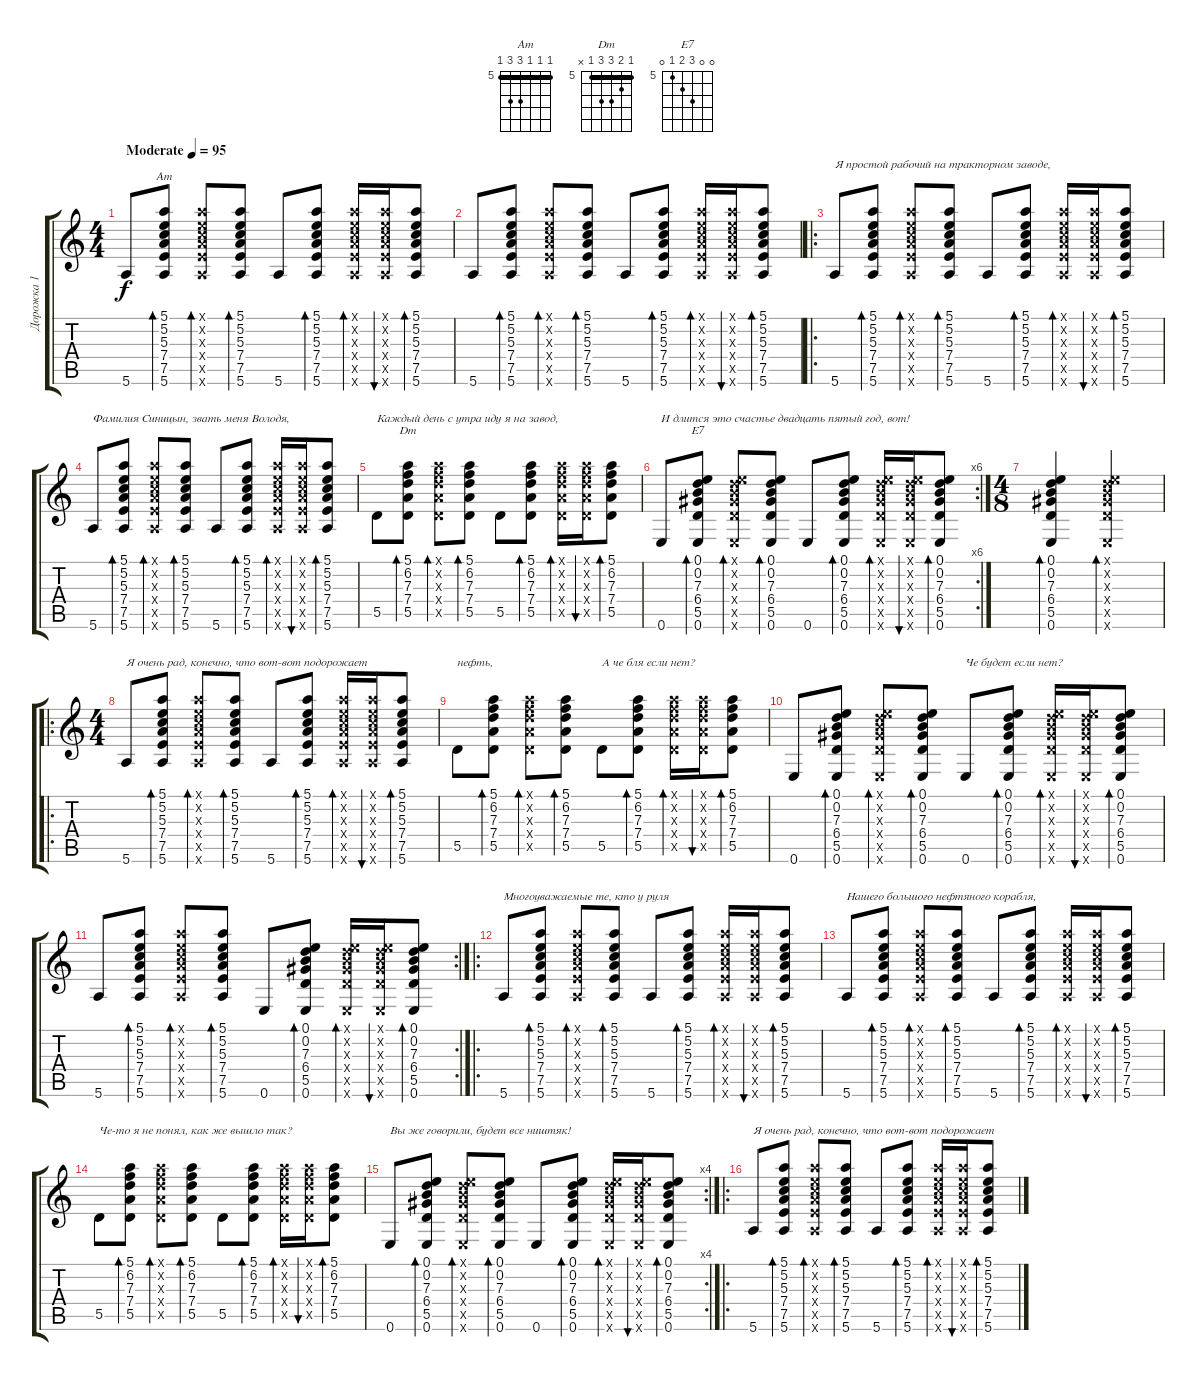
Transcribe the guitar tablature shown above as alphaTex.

\track ("Дорожка 1" "Дорожка 1") {instrument acousticguitarsteel}
\staff {score tabs}
\tuning (E4 B3 G3 D3 A2 E2) {hide}
\chord ("Am" 5 5 5 7 7 5) {firstfret 5 barre 5}
\chord ("Dm" 5 6 7 7 5 x) {firstfret 5 barre 5}
\chord ("E7" 0 0 7 6 5 0) {firstfret 5}
\ts (4 4)
\tempo (95 "Moderate")
\clef g2
\ks c
5.6.8{dy f instrument acousticguitarsteel} (5.1 5.2 5.3 7.4 7.5 5.6).8{bd 30 ch "Am"} (5.1{x} 5.2{x} 5.3{x} 7.4{x} 7.5{x} 5.6{x}).8{bd 30} (5.1 5.2 5.3 7.4 7.5 5.6).8{bd 30} 5.6.8 (5.1 5.2 5.3 7.4 7.5 5.6).8{bd 30} (5.1{x} 5.2{x} 5.3{x} 7.4{x} 7.5{x} 5.6{x}).16{bd 30} (5.1{x} 5.2{x} 5.3{x} 7.4{x} 7.5{x} 5.6{x}).16{bu 30} (5.1 5.2 5.3 7.4 7.5 5.6).8{bd 30} |
5.6.8 (5.1 5.2 5.3 7.4 7.5 5.6).8{bd 30} (5.1{x} 5.2{x} 5.3{x} 7.4{x} 7.5{x} 5.6{x}).8{bd 30} (5.1 5.2 5.3 7.4 7.5 5.6).8{bd 30} 5.6.8 (5.1 5.2 5.3 7.4 7.5 5.6).8{bd 30} (5.1{x} 5.2{x} 5.3{x} 7.4{x} 7.5{x} 5.6{x}).16{bd 30} (5.1{x} 5.2{x} 5.3{x} 7.4{x} 7.5{x} 5.6{x}).16{bu 30} (5.1 5.2 5.3 7.4 7.5 5.6).8{bd 30} |
\ro
5.6.8{txt "Я простой рабочий на тракторном заводе,"} (5.1 5.2 5.3 7.4 7.5 5.6).8{bd 30} (5.1{x} 5.2{x} 5.3{x} 7.4{x} 7.5{x} 5.6{x}).8{bd 30} (5.1 5.2 5.3 7.4 7.5 5.6).8{bd 30} 5.6.8 (5.1 5.2 5.3 7.4 7.5 5.6).8{bd 30} (5.1{x} 5.2{x} 5.3{x} 7.4{x} 7.5{x} 5.6{x}).16{bd 30} (5.1{x} 5.2{x} 5.3{x} 7.4{x} 7.5{x} 5.6{x}).16{bu 30} (5.1 5.2 5.3 7.4 7.5 5.6).8{bd 30} |
5.6.8{txt "Фамилия Синицын, звать меня Володя,"} (5.1 5.2 5.3 7.4 7.5 5.6).8{bd 30} (5.1{x} 5.2{x} 5.3{x} 7.4{x} 7.5{x} 5.6{x}).8{bd 30} (5.1 5.2 5.3 7.4 7.5 5.6).8{bd 30} 5.6.8 (5.1 5.2 5.3 7.4 7.5 5.6).8{bd 30} (5.1{x} 5.2{x} 5.3{x} 7.4{x} 7.5{x} 5.6{x}).16{bd 30} (5.1{x} 5.2{x} 5.3{x} 7.4{x} 7.5{x} 5.6{x}).16{bu 30} (5.1 5.2 5.3 7.4 7.5 5.6).8{bd 30} |
5.5.8{txt "Каждый день с утра иду я на завод,"} (5.1 6.2 7.3 7.4 5.5).8{bd 30 ch "Dm"} (5.1{x} 6.2{x} 7.3{x} 7.4{x} 5.5{x}).8{bd 30} (5.1 6.2 7.3 7.4 5.5).8{bd 30} 5.5.8 (5.1 6.2 7.3 7.4 5.5).8{bd 30} (5.1{x} 6.2{x} 7.3{x} 7.4{x} 5.5{x}).16{bd 30} (5.1{x} 6.2{x} 7.3{x} 7.4{x} 5.5{x}).16{bu 30} (5.1 6.2 7.3 7.4 5.5).8{bd 30} |
\rc 6
0.6.8{txt "И длится это счастье двадцать пятый год, вот!"} (0.1 0.2 7.3 6.4 5.5 0.6).8{bd 30 ch "E7"} (0.1{x} 0.2{x} 7.3{x} 6.4{x} 5.5{x} 0.6{x}).8{bd 30} (0.1 0.2 7.3 6.4 5.5 0.6).8{bd 30} 0.6.8 (0.1 0.2 7.3 6.4 5.5 0.6).8{bd 30} (0.1{x} 0.2{x} 7.3{x} 6.4{x} 5.5{x} 0.6{x}).16{bd 30} (0.1{x} 0.2{x} 7.3{x} 6.4{x} 5.5{x} 0.6{x}).16{bu 30} (0.1 0.2 7.3 6.4 5.5 0.6).8{bd 30} |
\ts (4 8)
(0.1 0.2 7.3 6.4 5.5 0.6).4{bd 30} (0.1{x} 0.2{x} 7.3{x} 6.4{x} 5.5{x} 0.6{x}).4{bd 30} |
\ro
\ts (4 4)
5.6.8{txt "Я очень рад, конечно, что вот-вот подорожает"} (5.1 5.2 5.3 7.4 7.5 5.6).8{bd 30} (5.1{x} 5.2{x} 5.3{x} 7.4{x} 7.5{x} 5.6{x}).8{bd 30} (5.1 5.2 5.3 7.4 7.5 5.6).8{bd 30} 5.6.8 (5.1 5.2 5.3 7.4 7.5 5.6).8{bd 30} (5.1{x} 5.2{x} 5.3{x} 7.4{x} 7.5{x} 5.6{x}).16{bd 30} (5.1{x} 5.2{x} 5.3{x} 7.4{x} 7.5{x} 5.6{x}).16{bu 30} (5.1 5.2 5.3 7.4 7.5 5.6).8{bd 30} |
5.5.8{txt "нефть,"} (5.1 6.2 7.3 7.4 5.5).8{bd 30} (5.1{x} 6.2{x} 7.3{x} 7.4{x} 5.5{x}).8{bd 30} (5.1 6.2 7.3 7.4 5.5).8{bd 30} 5.5.8{txt "А че бля если нет?"} (5.1 6.2 7.3 7.4 5.5).8{bd 30} (5.1{x} 6.2{x} 7.3{x} 7.4{x} 5.5{x}).16{bd 30} (5.1{x} 6.2{x} 7.3{x} 7.4{x} 5.5{x}).16{bu 30} (5.1 6.2 7.3 7.4 5.5).8{bd 30} |
0.6.8 (0.1 0.2 7.3 6.4 5.5 0.6).8{bd 30} (0.1{x} 0.2{x} 7.3{x} 6.4{x} 5.5{x} 0.6{x}).8{bd 30} (0.1 0.2 7.3 6.4 5.5 0.6).8{bd 30} 0.6.8{txt "Че будет если нет?"} (0.1 0.2 7.3 6.4 5.5 0.6).8{bd 30} (0.1{x} 0.2{x} 7.3{x} 6.4{x} 5.5{x} 0.6{x}).16{bd 30} (0.1{x} 0.2{x} 7.3{x} 6.4{x} 5.5{x} 0.6{x}).16{bu 30} (0.1 0.2 7.3 6.4 5.5 0.6).8{bd 30} |
\rc 2
5.6.8 (5.1 5.2 5.3 7.4 7.5 5.6).8{bd 30} (5.1{x} 5.2{x} 5.3{x} 7.4{x} 7.5{x} 5.6{x}).8{bd 30} (5.1 5.2 5.3 7.4 7.5 5.6).8{bd 30} 0.6.8 (0.1 0.2 7.3 6.4 5.5 0.6).8{bd 30} (0.1{x} 0.2{x} 7.3{x} 6.4{x} 5.5{x} 0.6{x}).16{bd 30} (0.1{x} 0.2{x} 7.3{x} 6.4{x} 5.5{x} 0.6{x}).16{bu 30} (0.1 0.2 7.3 6.4 5.5 0.6).8{bd 30} |
\ro
5.6.8{txt "Многоуважаемые те, кто у руля "} (5.1 5.2 5.3 7.4 7.5 5.6).8{bd 30} (5.1{x} 5.2{x} 5.3{x} 7.4{x} 7.5{x} 5.6{x}).8{bd 30} (5.1 5.2 5.3 7.4 7.5 5.6).8{bd 30} 5.6.8 (5.1 5.2 5.3 7.4 7.5 5.6).8{bd 30} (5.1{x} 5.2{x} 5.3{x} 7.4{x} 7.5{x} 5.6{x}).16{bd 30} (5.1{x} 5.2{x} 5.3{x} 7.4{x} 7.5{x} 5.6{x}).16{bu 30} (5.1 5.2 5.3 7.4 7.5 5.6).8{bd 30} |
5.6.8{txt "Нашего большого нефтяного корабля,"} (5.1 5.2 5.3 7.4 7.5 5.6).8{bd 30} (5.1{x} 5.2{x} 5.3{x} 7.4{x} 7.5{x} 5.6{x}).8{bd 30} (5.1 5.2 5.3 7.4 7.5 5.6).8{bd 30} 5.6.8 (5.1 5.2 5.3 7.4 7.5 5.6).8{bd 30} (5.1{x} 5.2{x} 5.3{x} 7.4{x} 7.5{x} 5.6{x}).16{bd 30} (5.1{x} 5.2{x} 5.3{x} 7.4{x} 7.5{x} 5.6{x}).16{bu 30} (5.1 5.2 5.3 7.4 7.5 5.6).8{bd 30} |
5.5.8{txt "Че-то я не понял, как же вышло так?"} (5.1 6.2 7.3 7.4 5.5).8{bd 30} (5.1{x} 6.2{x} 7.3{x} 7.4{x} 5.5{x}).8{bd 30} (5.1 6.2 7.3 7.4 5.5).8{bd 30} 5.5.8 (5.1 6.2 7.3 7.4 5.5).8{bd 30} (5.1{x} 6.2{x} 7.3{x} 7.4{x} 5.5{x}).16{bd 30} (5.1{x} 6.2{x} 7.3{x} 7.4{x} 5.5{x}).16{bu 30} (5.1 6.2 7.3 7.4 5.5).8{bd 30} |
\rc 4
0.6.8{txt "Вы же говорили, будет все ништяк!"} (0.1 0.2 7.3 6.4 5.5 0.6).8{bd 30} (0.1{x} 0.2{x} 7.3{x} 6.4{x} 5.5{x} 0.6{x}).8{bd 30} (0.1 0.2 7.3 6.4 5.5 0.6).8{bd 30} 0.6.8 (0.1 0.2 7.3 6.4 5.5 0.6).8{bd 30} (0.1{x} 0.2{x} 7.3{x} 6.4{x} 5.5{x} 0.6{x}).16{bd 30} (0.1{x} 0.2{x} 7.3{x} 6.4{x} 5.5{x} 0.6{x}).16{bu 30} (0.1 0.2 7.3 6.4 5.5 0.6).8{bd 30} |
\ro
5.6.8{txt "Я очень рад, конечно, что вот-вот подорожает"} (5.1 5.2 5.3 7.4 7.5 5.6).8{bd 30} (5.1{x} 5.2{x} 5.3{x} 7.4{x} 7.5{x} 5.6{x}).8{bd 30} (5.1 5.2 5.3 7.4 7.5 5.6).8{bd 30} 5.6.8 (5.1 5.2 5.3 7.4 7.5 5.6).8{bd 30} (5.1{x} 5.2{x} 5.3{x} 7.4{x} 7.5{x} 5.6{x}).16{bd 30} (5.1{x} 5.2{x} 5.3{x} 7.4{x} 7.5{x} 5.6{x}).16{bu 30} (5.1 5.2 5.3 7.4 7.5 5.6).8{bd 30}
